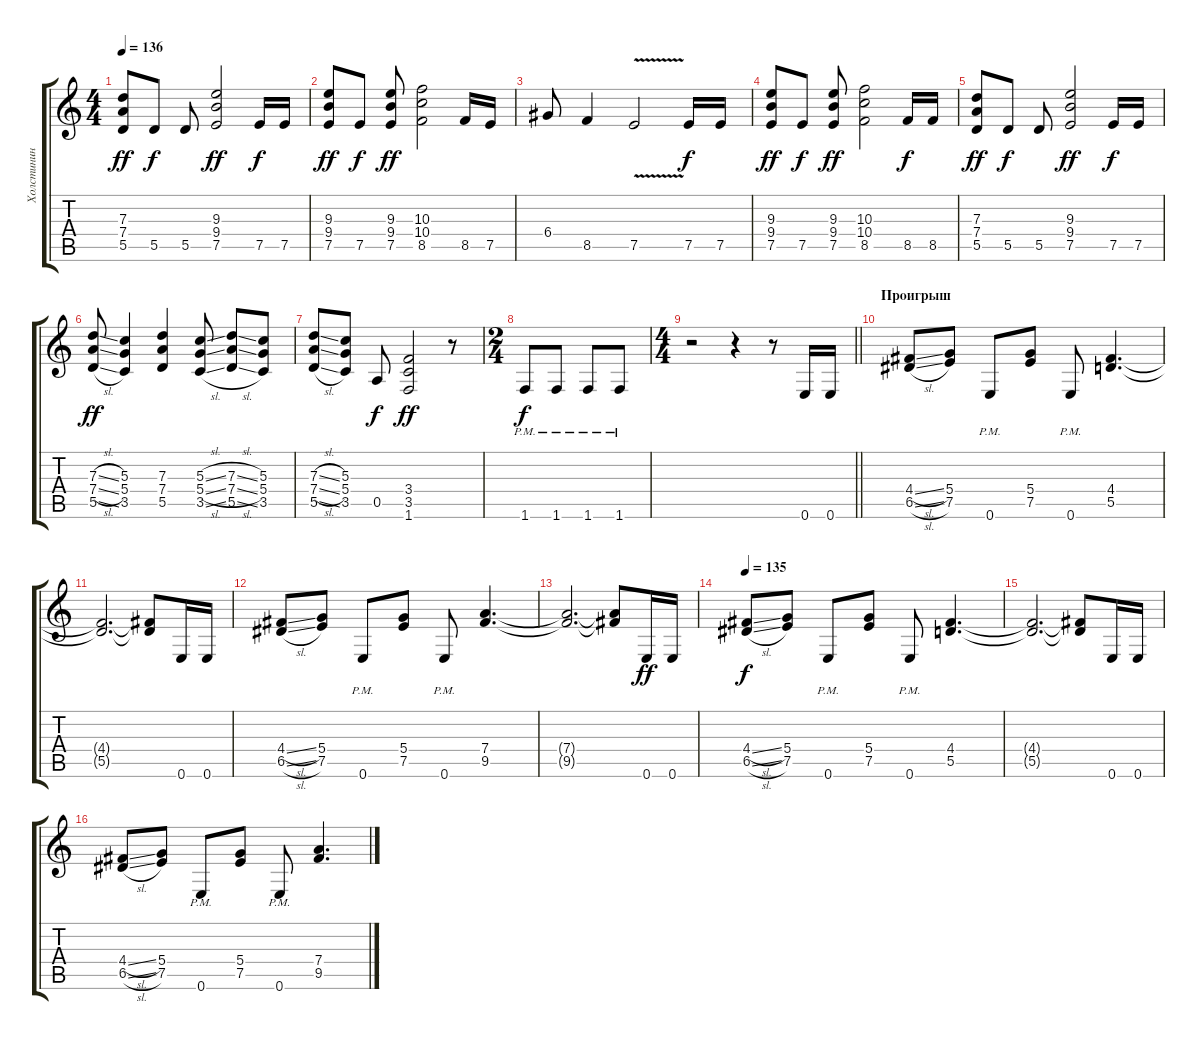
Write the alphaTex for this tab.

\track ("Холстинин" "Холстинин") {instrument distortionguitar}
\staff {score tabs}
\tuning (E4 B3 G3 D3 A2 E2) {hide}
\ts (4 4)
\tempo 136
\clef g2
\ks c
(7.3 7.4 5.5).8{dy ff} 5.5.8{dy f} 5.5.8 (9.3 9.4 7.5).2{dy ff} 7.5.16{dy f} 7.5.16 |
(9.3 9.4 7.5).8{dy ff} 7.5.8{dy f} (9.3 9.4 7.5).8{dy ff} (10.3 10.4 8.5).2 8.5.16 7.5.16 |
6.4.8 8.5.4 7.5{v}.2 7.5.16{dy f} 7.5.16 |
(9.3 9.4 7.5).8{dy ff} 7.5.8{dy f} (9.3 9.4 7.5).8{dy ff} (10.3 10.4 8.5).2 8.5.16{dy f} 8.5.16 |
(7.3 7.4 5.5).8{dy ff} 5.5.8{dy f} 5.5.8 (9.3 9.4 7.5).2{dy ff} 7.5.16{dy f} 7.5.16 |
(7.3{sl} 7.4{sl} 5.5{sl}).8{dy ff} (5.3 5.4 3.5).4 (7.3 7.4 5.5).4 (5.3{sl} 5.4{sl} 3.5{sl}).8 (7.3{sl} 7.4{sl} 5.5{sl}).8 (5.3 5.4 3.5).8 |
(7.3{sl} 7.4{sl} 5.5{sl}).8 (5.3 5.4 3.5).8 0.5.8{dy f} (3.4 3.5 1.6).2{dy ff} r.8 |
\ts (2 4)
1.6{pm}.8{dy f} 1.6{pm}.8 1.6{pm}.8 1.6{pm}.8 |
\ts (4 4)
\barLineRight lightlight
r.2 r.4 r.8 0.6.16 0.6.16 |
\section ("" "Проигрыш")
(4.4{sl} 6.5{sl}).8 (5.4 7.5).8 0.6{pm}.8 (5.4 7.5).8 0.6{pm}.8 (4.4 5.5).4{d} |
(4.4{t} 5.5{t}).2{d} (4.4{t} 5.5{t}).8 0.6.16 0.6.16 |
(4.4{sl} 6.5{sl}).8 (5.4 7.5).8 0.6{pm}.8 (5.4 7.5).8 0.6{pm}.8 (7.4 9.5).4{d} |
(7.4{t} 9.5{t}).2{d} (7.4{t} 9.5{t}).8 0.6.16{dy ff} 0.6.16 |
\tempo 135
(4.4{sl} 6.5{sl}).8{dy f} (5.4 7.5).8 0.6{pm}.8 (5.4 7.5).8 0.6{pm}.8 (4.4 5.5).4{d} |
(4.4{t} 5.5{t}).2{d} (4.4{t} 5.5{t}).8 0.6.16 0.6.16 |
(4.4{sl} 6.5{sl}).8 (5.4 7.5).8 0.6{pm}.8 (5.4 7.5).8 0.6{pm}.8 (7.4 9.5).4{d}
